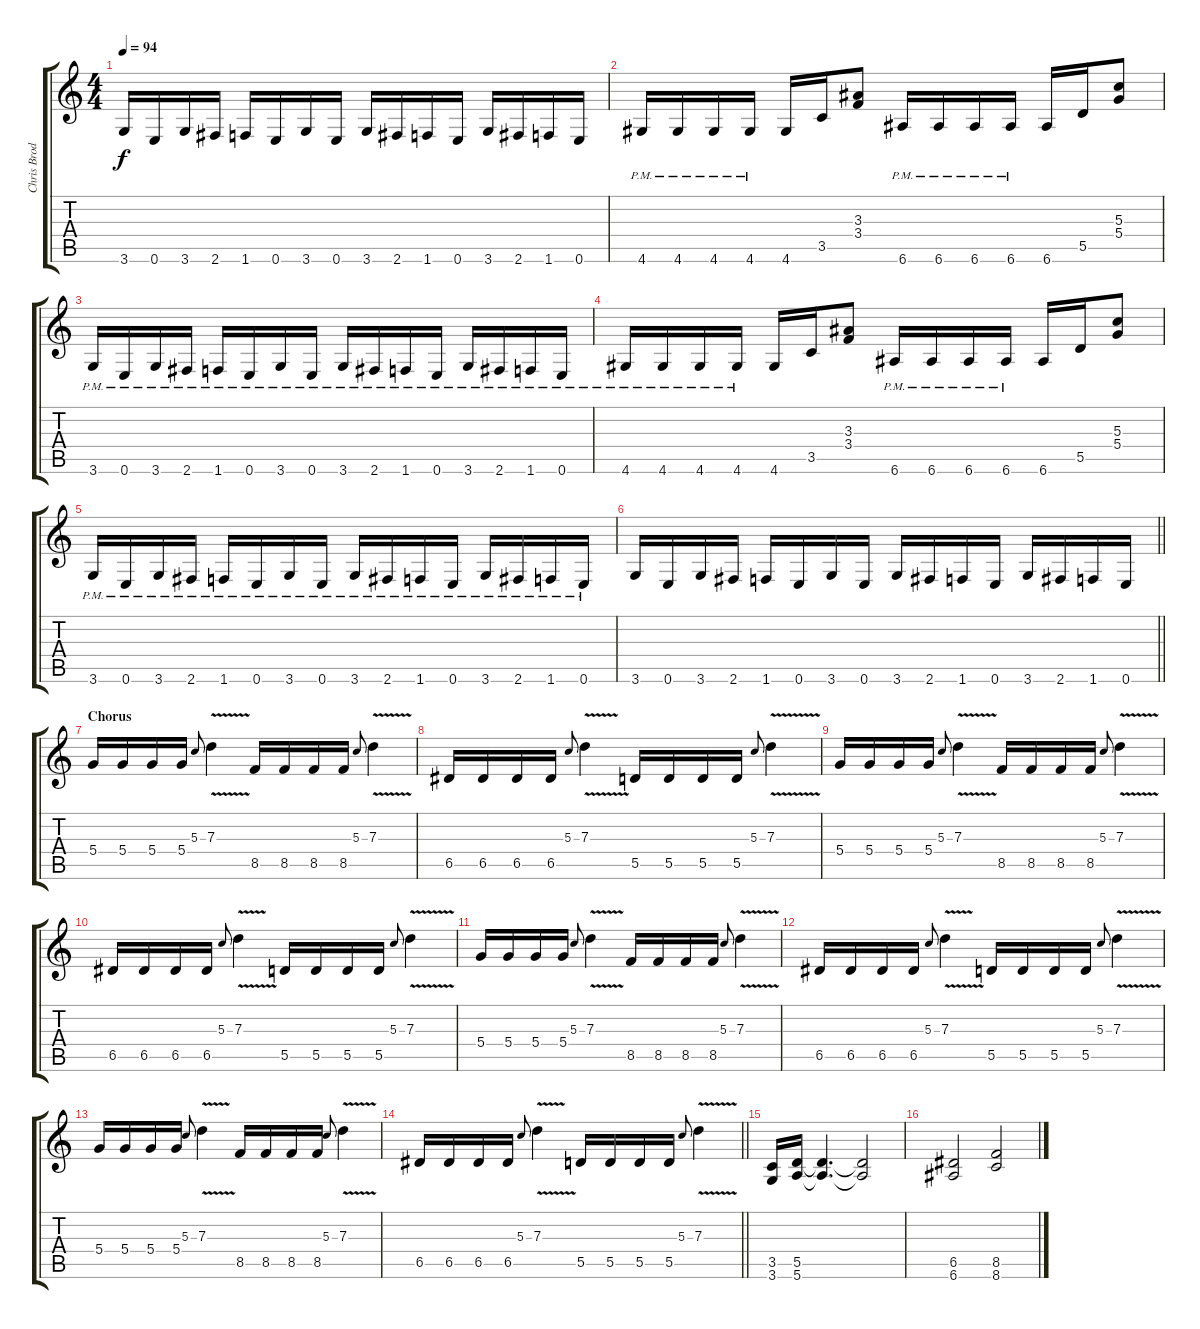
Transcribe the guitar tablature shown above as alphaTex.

\track ("Chris Broderick" "Chris Brod") {instrument distortionguitar}
\staff {score tabs}
\tuning (E4 B3 G3 D3 A2 E2) {hide}
\ts (4 4)
\tempo 94
\clef g2
\ks c
3.6.16{dy f} 0.6.16 3.6.16 2.6.16 1.6.16 0.6.16 3.6.16 0.6.16 3.6.16 2.6.16 1.6.16 0.6.16 3.6.16 2.6.16 1.6.16 0.6.16 |
4.6{pm}.16 4.6{pm}.16 4.6{pm}.16 4.6{pm}.16 4.6.16 3.5.16 (3.3 3.4).8 6.6{pm}.16 6.6{pm}.16 6.6{pm}.16 6.6{pm}.16 6.6.16 5.5.16 (5.3 5.4).8 |
3.6{pm}.16 0.6{pm}.16 3.6{pm}.16 2.6{pm}.16 1.6{pm}.16 0.6{pm}.16 3.6{pm}.16 0.6{pm}.16 3.6{pm}.16 2.6{pm}.16 1.6{pm}.16 0.6{pm}.16 3.6{pm}.16 2.6{pm}.16 1.6{pm}.16 0.6{pm}.16 |
4.6{pm}.16 4.6{pm}.16 4.6{pm}.16 4.6{pm}.16 4.6.16 3.5.16 (3.3 3.4).8 6.6{pm}.16 6.6{pm}.16 6.6{pm}.16 6.6{pm}.16 6.6.16 5.5.16 (5.3 5.4).8 |
3.6{pm}.16 0.6{pm}.16 3.6{pm}.16 2.6{pm}.16 1.6{pm}.16 0.6{pm}.16 3.6{pm}.16 0.6{pm}.16 3.6{pm}.16 2.6{pm}.16 1.6{pm}.16 0.6{pm}.16 3.6{pm}.16 2.6{pm}.16 1.6{pm}.16 0.6{pm}.16 |
\barLineRight lightlight
3.6.16 0.6.16 3.6.16 2.6.16 1.6.16 0.6.16 3.6.16 0.6.16 3.6.16 2.6.16 1.6.16 0.6.16 3.6.16 2.6.16 1.6.16 0.6.16 |
\section ("" "Chorus")
5.4.16 5.4.16 5.4.16 5.4.16 5.3.8{gr onbeat} 7.3{v}.4 8.5.16 8.5.16 8.5.16 8.5.16 5.3.8{gr onbeat} 7.3{v}.4 |
6.5.16 6.5.16 6.5.16 6.5.16 5.3.8{gr onbeat} 7.3{v}.4 5.5.16 5.5.16 5.5.16 5.5.16 5.3.8{gr onbeat} 7.3{v}.4 |
5.4.16 5.4.16 5.4.16 5.4.16 5.3.8{gr onbeat} 7.3{v}.4 8.5.16 8.5.16 8.5.16 8.5.16 5.3.8{gr onbeat} 7.3{v}.4 |
6.5.16 6.5.16 6.5.16 6.5.16 5.3.8{gr onbeat} 7.3{v}.4 5.5.16 5.5.16 5.5.16 5.5.16 5.3.8{gr onbeat} 7.3{v}.4 |
5.4.16 5.4.16 5.4.16 5.4.16 5.3.8{gr onbeat} 7.3{v}.4 8.5.16 8.5.16 8.5.16 8.5.16 5.3.8{gr onbeat} 7.3{v}.4 |
6.5.16 6.5.16 6.5.16 6.5.16 5.3.8{gr onbeat} 7.3{v}.4 5.5.16 5.5.16 5.5.16 5.5.16 5.3.8{gr onbeat} 7.3{v}.4 |
5.4.16 5.4.16 5.4.16 5.4.16 5.3.8{gr onbeat} 7.3{v}.4 8.5.16 8.5.16 8.5.16 8.5.16 5.3.8{gr onbeat} 7.3{v}.4 |
\barLineRight lightlight
6.5.16 6.5.16 6.5.16 6.5.16 5.3.8{gr onbeat} 7.3{v}.4 5.5.16 5.5.16 5.5.16 5.5.16 5.3.8{gr onbeat} 7.3{v}.4 |
(3.5 3.6).16 (5.5 5.6).16 (5.5{t} 5.6{t}).4{d} (5.5{t} 5.6{t}).2 |
(6.5 6.6).2 (8.5 8.6).2
